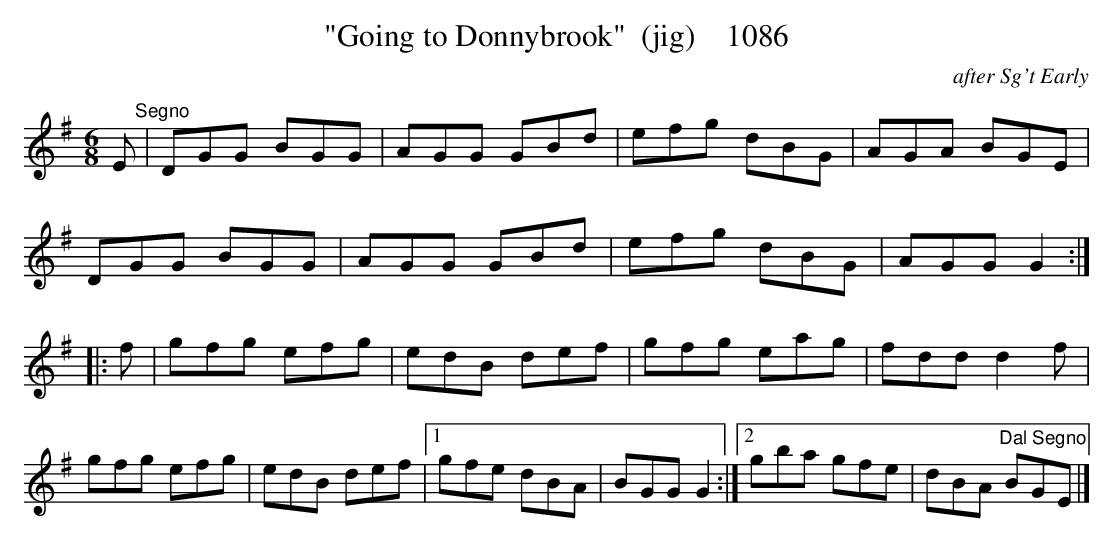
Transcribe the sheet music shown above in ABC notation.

X:1
T:"Going to Donnybrook"  (jig)    1086
C:after Sg't Early
BRENNAN July 2003 (HTTP://WWW.SOSYOURMOM.COM)
M:6/8
L:1/8
K:G
E "^Segno"|DGG BGG|AGG GBd|efg dBG|AGA BGE|
DGG BGG|AGG GBd|efg dBG|AGG G2:|
|:f|gfg efg|edB def|gfg eag|fdd d2f|
gfg efg|edB def|[1gfe dBA|BGG G2:|[2gba gfe|dBA "^Dal Segno"BGE|]
